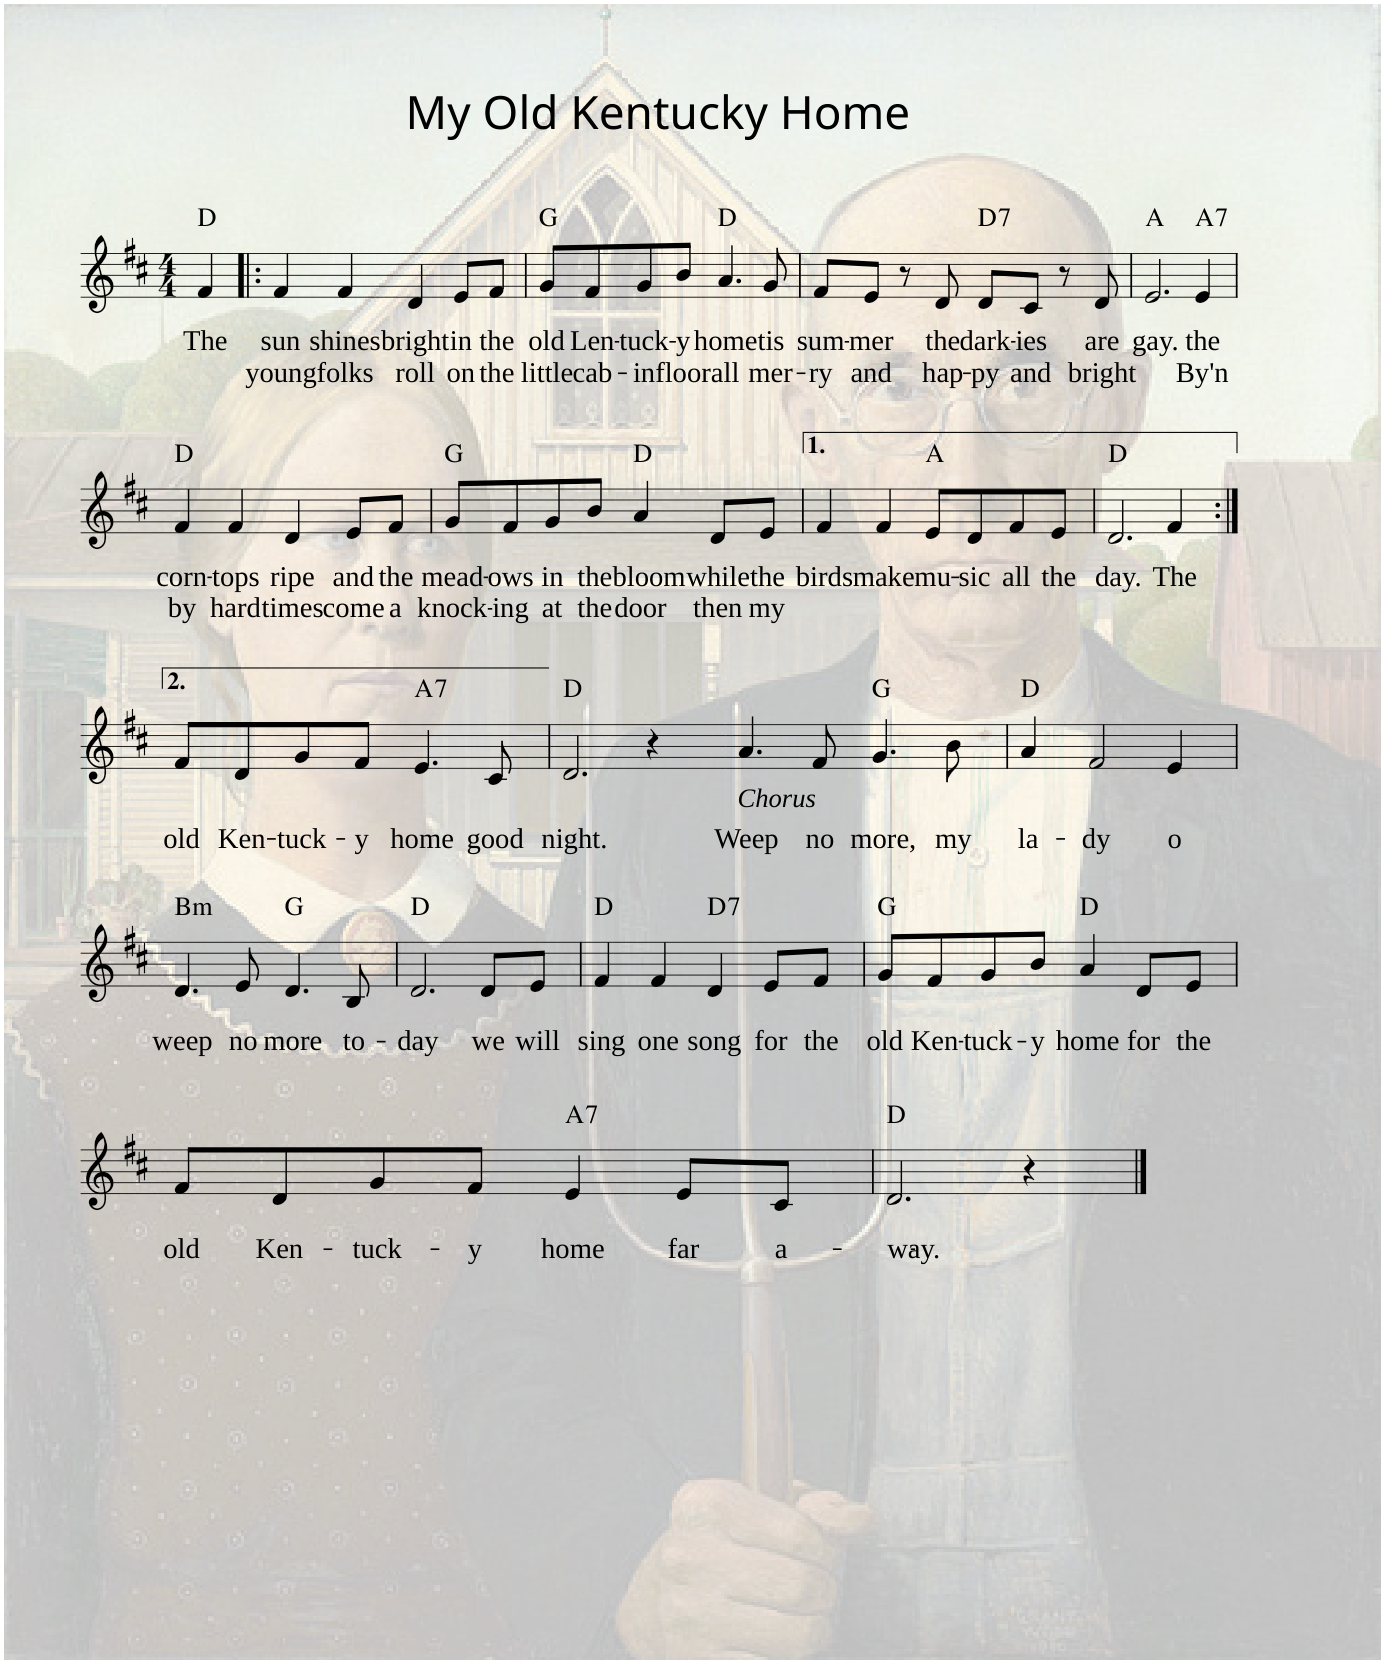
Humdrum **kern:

**kern	**text	**text	**harte
*part1	*part1	*part1	*part1
*staff1	*staff1	*staff1	*
*I"Electric Piano	*	*	*
*I'E.Pno	*	*	*
*clefG2	*	*	*
*k[f#c#]	*	*	*
*M4/4	*	*	*
=1	=1	=1	=1
!	!LO:LY:b	!	!
4f#/	The	.	D:maj
=2!|:	=2!|:	=2!|:	=2!|:
!	!LO:LY:b	!LO:LY:b	!
4f#/	sun	young	.
!	!LO:LY:b	!LO:LY:b	!
4f#/	shines	folks	.
!	!LO:LY:b	!LO:LY:b	!
4d/	bright	roll	.
!	!LO:LY:b	!LO:LY:b	!
8e/L	in	on	.
!	!LO:LY:b	!LO:LY:b	!
8f#/J	the	the	.
=3	=3	=3	=3
!	!LO:LY:b	!LO:LY:b	!
8g/L	old	little	G:maj
!	!LO:LY:b	!LO:LY:b	!
8f#/	Len-	cab-	.
!	!LO:LY:b	!LO:LY:b	!
8g/	-tuck-	-in	.
!	!LO:LY:b	!LO:LY:b	!
8b/J	-y	floor	.
!	!LO:LY:b	!LO:LY:b	!
4.a/	home	all	D:maj
!	!LO:LY:b	!LO:LY:b	!
8g/	tis	mer-	.
=4	=4	=4	=4
!	!LO:LY:b	!LO:LY:b	!
8f#/L	sum-	-ry	.
!	!LO:LY:b	!LO:LY:b	!
8e/J	-mer	and	.
8r	.	.	.
!	!LO:LY:b	!LO:LY:b	!
8d/	the	hap-	.
!	!LO:LY:b	!LO:LY:b	!LO:H:kt=7
8d/L	dark-	-py	D:7
!	!LO:LY:b	!LO:LY:b	!
8c#/J	ies	and	.
8r	.	.	.
!	!LO:LY:b	!LO:LY:b	!
8d/	are	bright	.
=5	=5	=5	=5
!	!LO:LY:b	!	!
2.e/	gay.	.	A:maj
!	!LO:LY:b	!LO:LY:b	!LO:H:kt=7
4e/	the	By'n	A:7
!!LO:LB:g=z
=6	=6	=6	=6
!	!LO:LY:b	!LO:LY:b	!
4f#/	corn-	by	D:maj
!	!LO:LY:b	!LO:LY:b	!
4f#/	tops	hard	.
!	!LO:LY:b	!LO:LY:b	!
4d/	ripe	times	.
!	!LO:LY:b	!LO:LY:b	!
8e/L	and	come	.
!	!LO:LY:b	!LO:LY:b	!
8f#/J	the	a	.
=7	=7	=7	=7
!	!LO:LY:b	!LO:LY:b	!
8g/L	mead-	knock-	G:maj
!	!LO:LY:b	!LO:LY:b	!
8f#/	-ows	-ing	.
!	!LO:LY:b	!LO:LY:b	!
8g/	in	at	.
!	!LO:LY:b	!LO:LY:b	!
8b/J	the	the	.
!	!LO:LY:b	!LO:LY:b	!
4a/	bloom	door	D:maj
!	!LO:LY:b	!LO:LY:b	!
8d/L	while	then	.
!	!LO:LY:b	!LO:LY:b	!
8e/J	the	my	.
=8	=8	=8	=8
!	!LO:LY:b	!	!
4f#/	birds	.	.
!	!LO:LY:b	!	!
4f#/	make	.	.
!	!LO:LY:b	!	!
8e/L	mu-	.	A:maj
!	!LO:LY:b	!	!
8d/	-sic	.	.
!	!LO:LY:b	!	!
8f#/	all	.	.
!	!LO:LY:b	!	!
8e/J	the	.	.
=9	=9	=9	=9
!	!LO:LY:b	!	!
2.d/	day.	.	D:maj
!	!LO:LY:b	!	!
4f#/	The	.	.
!!LO:LB:g=z
=10:|!	=10:|!	=10:|!	=10:|!
!	!	!LO:LY:b	!
8f#/L	.	old	.
!	!	!LO:LY:b	!
8d/	.	Ken-	.
!	!	!LO:LY:b	!
8g/	.	tuck-	.
!	!	!LO:LY:b	!
8f#/J	.	-y	.
!	!	!LO:LY:b	!LO:H:kt=7
4.e/	.	home	A:7
!	!	!LO:LY:b	!
8c#/	.	good	.
=11	=11	=11	=11
!	!	!LO:LY:b	!
2.d/	.	night.	D:maj
4r	.	.	.
=12||	=12||	=12||	=12||
!LO:TX:b:i:t=Chorus	!	!	!
!	!	!LO:LY:b	!
4.a/	.	Weep	.
!	!	!LO:LY:b	!
8f#/	.	no	.
!	!	!LO:LY:b	!
4.g/	.	more,	G:maj
!	!	!LO:LY:b	!
8b\	.	my	.
=13	=13	=13	=13
!	!	!LO:LY:b	!
4a/	.	la-	D:maj
!	!	!LO:LY:b	!
2f#/	.	-dy	.
!	!	!LO:LY:b	!
4e/	.	o	.
!!LO:LB:g=z
=14	=14	=14	=14
!	!	!LO:LY:b	!LO:H:kt=m
4.d/	.	weep	B:min
!	!	!LO:LY:b	!
8e/	.	no	.
!	!	!LO:LY:b	!
4.d/	.	more	G:maj
!	!	!LO:LY:b	!
8B/	.	to-	.
=15	=15	=15	=15
!	!	!LO:LY:b	!
2.d/	.	-day	D:maj
!	!	!LO:LY:b	!
8d/L	.	we	.
!	!	!LO:LY:b	!
8e/J	.	will	.
=16	=16	=16	=16
!	!	!LO:LY:b	!
4f#/	.	sing	D:maj
!	!	!LO:LY:b	!
4f#/	.	one	.
!	!	!LO:LY:b	!LO:H:kt=7
4d/	.	song	D:7
!	!	!LO:LY:b	!
8e/L	.	for	.
!	!	!LO:LY:b	!
8f#/J	.	the	.
=17	=17	=17	=17
!	!	!LO:LY:b	!
8g/L	.	old	G:maj
!	!	!LO:LY:b	!
8f#/	.	Ken-	.
!	!	!LO:LY:b	!
8g/	.	-tuck-	.
!	!	!LO:LY:b	!
8b/J	.	-y	.
!	!	!LO:LY:b	!
4a/	.	home	D:maj
!	!	!LO:LY:b	!
8d/L	.	for	.
!	!	!LO:LY:b	!
8e/J	.	the	.
!!LO:LB:g=z
=18	=18	=18	=18
!	!	!LO:LY:b	!
8f#/L	.	old	.
!	!	!LO:LY:b	!
8d/	.	Ken-	.
!	!	!LO:LY:b	!
8g/	.	-tuck-	.
!	!	!LO:LY:b	!
8f#/J	.	-y	.
!	!	!LO:LY:b	!LO:H:kt=7
4e/	.	home	A:7
!	!	!LO:LY:b	!
8e/L	.	far	.
!	!	!LO:LY:b	!
8c#/J	.	a-	.
=19	=19	=19	=19
!	!	!LO:LY:b	!
2.d/	.	-way.-	D:maj
4r	.	.	.
==	==	==	==
*-	*-	*-	*-
